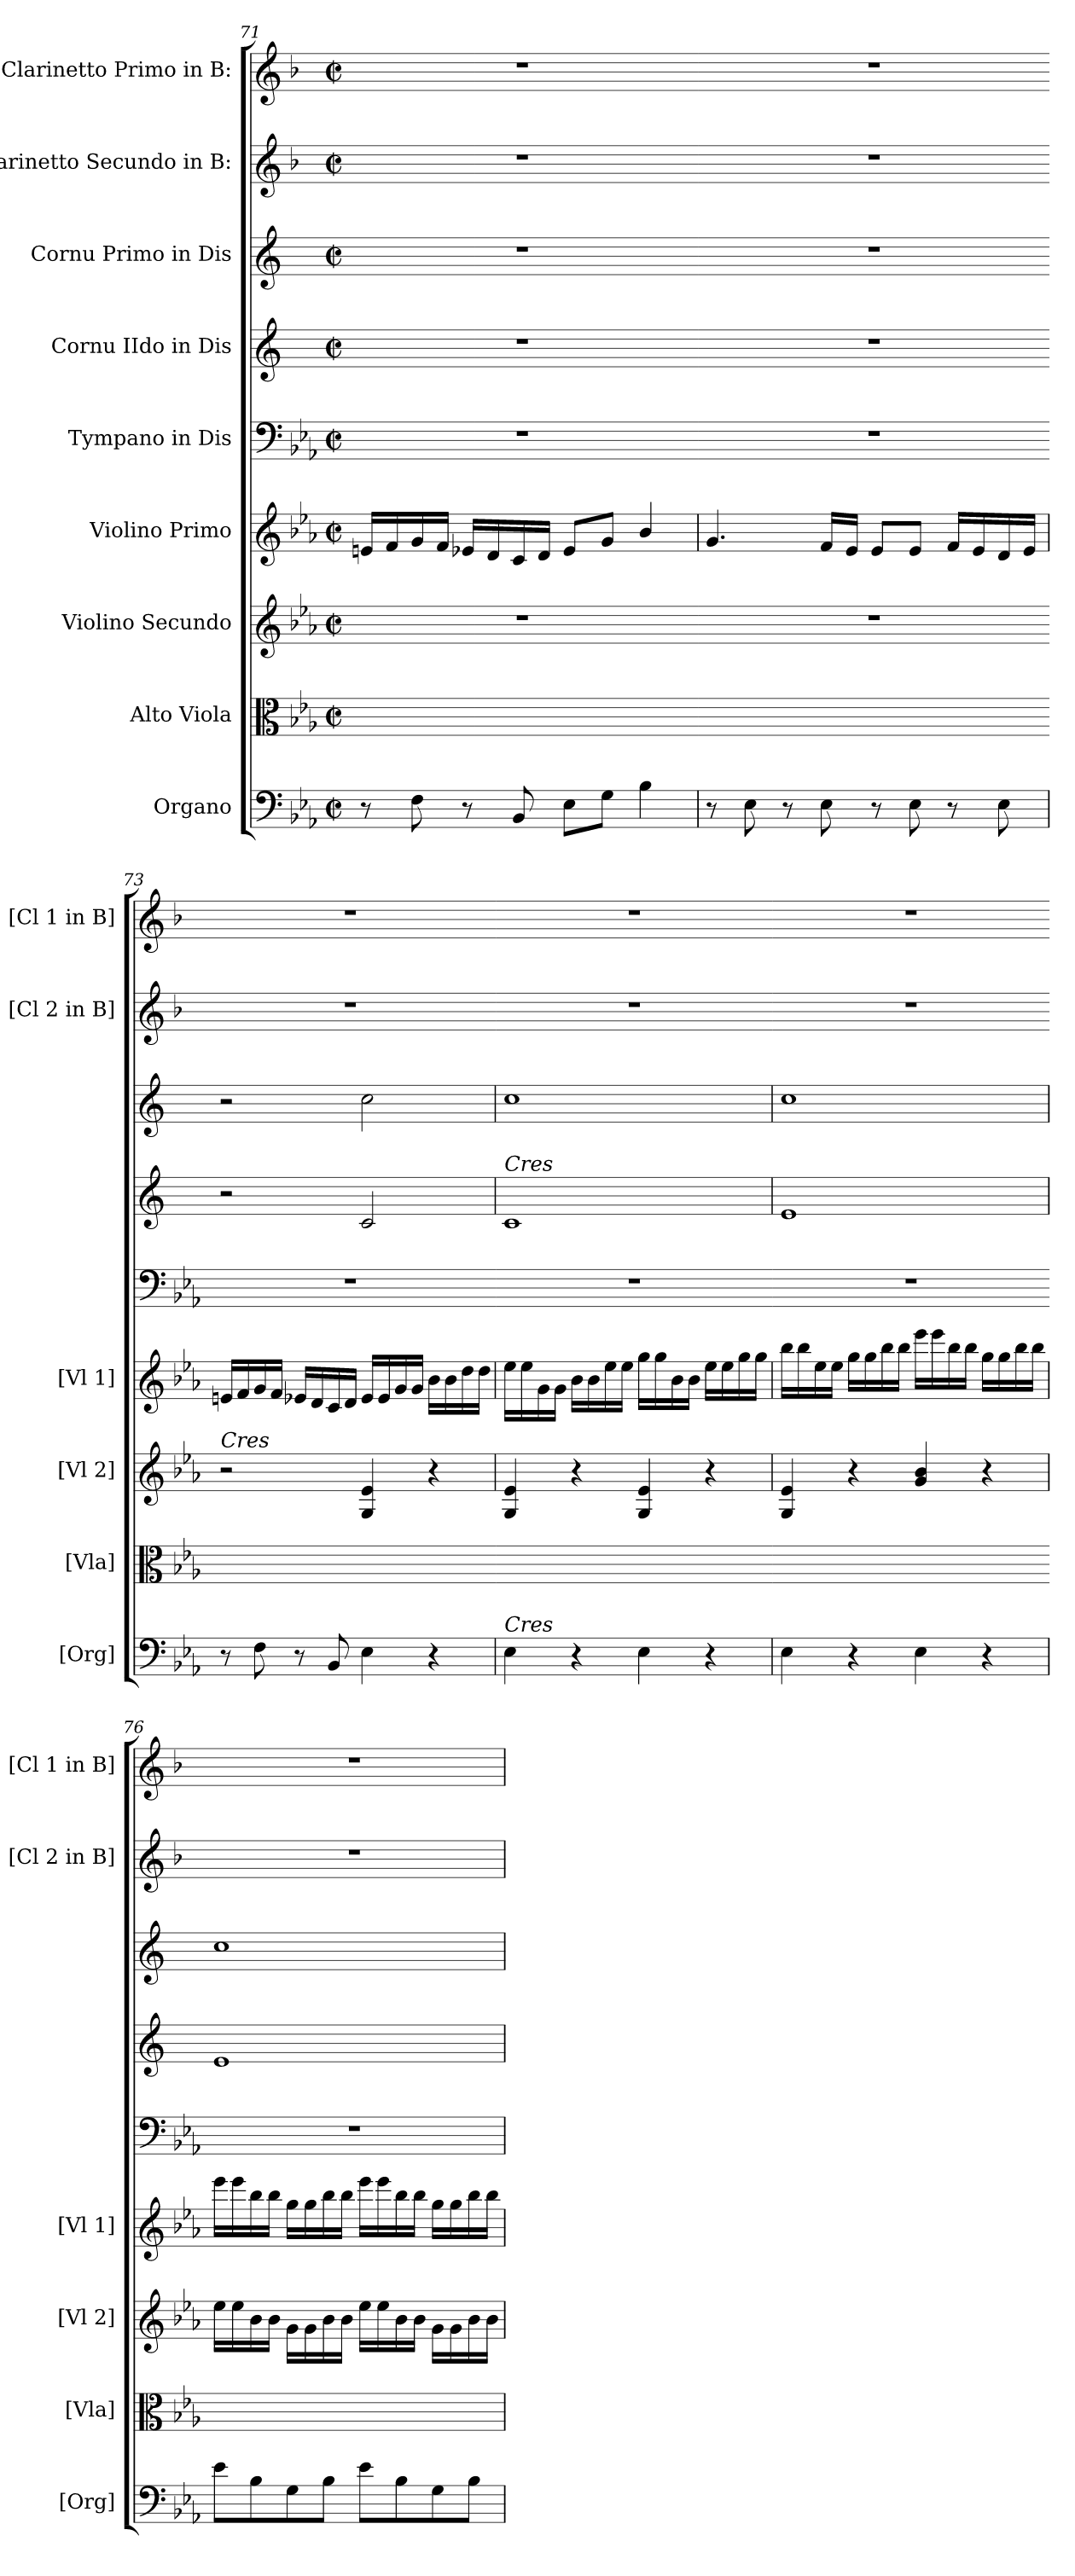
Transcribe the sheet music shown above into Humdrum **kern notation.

**kern	**kern	**kern	**kern	**kern	**kern	**kern	**kern	**kern
*part9	*part8	*part7	*part6	*part5	*part4	*part3	*part2	*part1
*staff9	*staff8	*staff7	*staff6	*staff5	*staff4	*staff3	*staff2	*staff1
*I"Organo	*I"Alto Viola	*I"Violino Secundo	*I"Violino Primo	*I"Tympano in Dis	*I"Cornu IIdo in Dis	*I"Cornu Primo in Dis	*I"Clarinetto Secundo in B:	*I"Clarinetto Primo in B:
*I'[Org]	*I'[Vla]	*I'[Vl 2]	*I'[Vl 1]	*	*	*	*I'[Cl 2 in B]	*I'[Cl 1 in B]
*clefF4	*clefC3	*clefG2	*clefG2	*clefF4	*clefG2	*clefG2	*clefG2	*clefG2
*	*	*	*	*	*ITrd5c9	*ITrd5c9	*ITrd1c2	*ITrd1c2
*k[b-e-a-]	*k[b-e-a-]	*k[b-e-a-]	*k[b-e-a-]	*k[b-e-a-]	*k[b-e-a-]	*k[b-e-a-]	*k[b-e-a-]	*k[b-e-a-]
*E-:	*E-:	*E-:	*E-:	*E-:	*E-:	*E-:	*E-:	*E-:
*M2/2	*M2/2	*M2/2	*M2/2	*M2/2	*M2/2	*M2/2	*M2/2	*M2/2
*met(c|)	*met(c|)	*met(c|)	*met(c|)	*met(c|)	*met(c|)	*met(c|)	*met(c|)	*met(c|)
=71	=71	=71	=71	=71	=71	=71	=71	=71
8r	1ryy	1r	16en/LL	1r	1r	1r	1r	1r
.	.	.	16f/	.	.	.	.	.
8F\	.	.	16g/	.	.	.	.	.
.	.	.	16f/JJ	.	.	.	.	.
8r	.	.	16e-X/LL	.	.	.	.	.
.	.	.	16d/	.	.	.	.	.
8BB-/	.	.	16c/	.	.	.	.	.
.	.	.	16d/JJ	.	.	.	.	.
8E-\L	.	.	8e-/L	.	.	.	.	.
8G\J	.	.	8g/J	.	.	.	.	.
4B-\	.	.	4b-/	.	.	.	.	.
=72	=72	=72-	=72	=72-	=72-	=72-	=72-	=72-
8r	1ryy	1r	4.g/	1r	1r	1r	1r	1r
8E-\	.	.	.	.	.	.	.	.
8r	.	.	.	.	.	.	.	.
8E-\	.	.	16f/LL	.	.	.	.	.
.	.	.	16e-/JJ	.	.	.	.	.
8r	.	.	8e-/L	.	.	.	.	.
8E-\	.	.	8e-/J	.	.	.	.	.
8r	.	.	16f/LL	.	.	.	.	.
.	.	.	16e-/	.	.	.	.	.
8E-\	.	.	16d/	.	.	.	.	.
.	.	.	16e-/JJ	.	.	.	.	.
=73	=73	=73	=73	=73-	=73	=73	=73-	=73-
!	!	!LO:TX:i:t=Cres	!	!	!	!	!	!
8r	1ryy	2r	16en/LL	1r	2r	2r	1r	1r
.	.	.	16f/	.	.	.	.	.
8F\	.	.	16g/	.	.	.	.	.
.	.	.	16f/JJ	.	.	.	.	.
8r	.	.	16e-X/LL	.	.	.	.	.
.	.	.	16d/	.	.	.	.	.
8BB-/	.	.	16c/	.	.	.	.	.
.	.	.	16d/JJ	.	.	.	.	.
4E-\	.	4G/ 4e-/	16e-/LL	.	2E-/	2e-\	.	.
.	.	.	16e-/	.	.	.	.	.
.	.	.	16g/	.	.	.	.	.
.	.	.	16g/JJ	.	.	.	.	.
4r	.	4r	16b-\LL	.	.	.	.	.
.	.	.	16b-\	.	.	.	.	.
.	.	.	16dd\	.	.	.	.	.
.	.	.	16dd\JJ	.	.	.	.	.
=74	=74	=74	=74	=74-	=74	=74	=74-	=74-
!	!	!	!	!	!LO:TX:i:t=Cres	!	!	!
!LO:TX:i:t=Cres	!	!	!	!	!	!	!	!
4E-\	1ryy	4G/ 4e-/	16ee-\LL	1r	1E-	1e-	1r	1r
.	.	.	16ee-\	.	.	.	.	.
.	.	.	16g\	.	.	.	.	.
.	.	.	16g\JJ	.	.	.	.	.
4r	.	4r	16b-\LL	.	.	.	.	.
.	.	.	16b-\	.	.	.	.	.
.	.	.	16ee-\	.	.	.	.	.
.	.	.	16ee-\JJ	.	.	.	.	.
4E-\	.	4G/ 4e-/	16gg\LL	.	.	.	.	.
.	.	.	16gg\	.	.	.	.	.
.	.	.	16b-\	.	.	.	.	.
.	.	.	16b-\JJ	.	.	.	.	.
4r	.	4r	16ee-\LL	.	.	.	.	.
.	.	.	16ee-\	.	.	.	.	.
.	.	.	16gg\	.	.	.	.	.
.	.	.	16gg\JJ	.	.	.	.	.
=75	=75	=75	=75	=75-	=75	=75	=75-	=75-
4E-\	1ryy	4G/ 4e-/	16bb-\LL	1r	1G	1e-	1r	1r
.	.	.	16bb-\	.	.	.	.	.
.	.	.	16ee-\	.	.	.	.	.
.	.	.	16ee-\JJ	.	.	.	.	.
4r	.	4r	16gg\LL	.	.	.	.	.
.	.	.	16gg\	.	.	.	.	.
.	.	.	16bb-\	.	.	.	.	.
.	.	.	16bb-\JJ	.	.	.	.	.
4E-\	.	4g/ 4b-/	16eee-\LL	.	.	.	.	.
.	.	.	16eee-\	.	.	.	.	.
.	.	.	16bb-\	.	.	.	.	.
.	.	.	16bb-\JJ	.	.	.	.	.
4r	.	4r	16gg\LL	.	.	.	.	.
.	.	.	16gg\	.	.	.	.	.
.	.	.	16bb-\	.	.	.	.	.
.	.	.	16bb-\JJ	.	.	.	.	.
=76	=76	=76	=76	=76-	=76	=76	=76-	=76-
8e-\L	1ryy	16ee-\LL	16eee-\LL	1r	1G	1e-	1r	1r
.	.	16ee-\	16eee-\	.	.	.	.	.
8B-\	.	16b-\	16bb-\	.	.	.	.	.
.	.	16b-\JJ	16bb-\JJ	.	.	.	.	.
8G\	.	16g\LL	16gg\LL	.	.	.	.	.
.	.	16g\	16gg\	.	.	.	.	.
8B-\J	.	16b-\	16bb-\	.	.	.	.	.
.	.	16b-\JJ	16bb-\JJ	.	.	.	.	.
8e-\L	.	16ee-\LL	16eee-\LL	.	.	.	.	.
.	.	16ee-\	16eee-\	.	.	.	.	.
8B-\	.	16b-\	16bb-\	.	.	.	.	.
.	.	16b-\JJ	16bb-\JJ	.	.	.	.	.
8G\	.	16g\LL	16gg\LL	.	.	.	.	.
.	.	16g\	16gg\	.	.	.	.	.
8B-\J	.	16b-\	16bb-\	.	.	.	.	.
.	.	16b-\JJ	16bb-\JJ	.	.	.	.	.
=	=	=	=	=	=	=	=	=
*-	*-	*-	*-	*-	*-	*-	*-	*-
